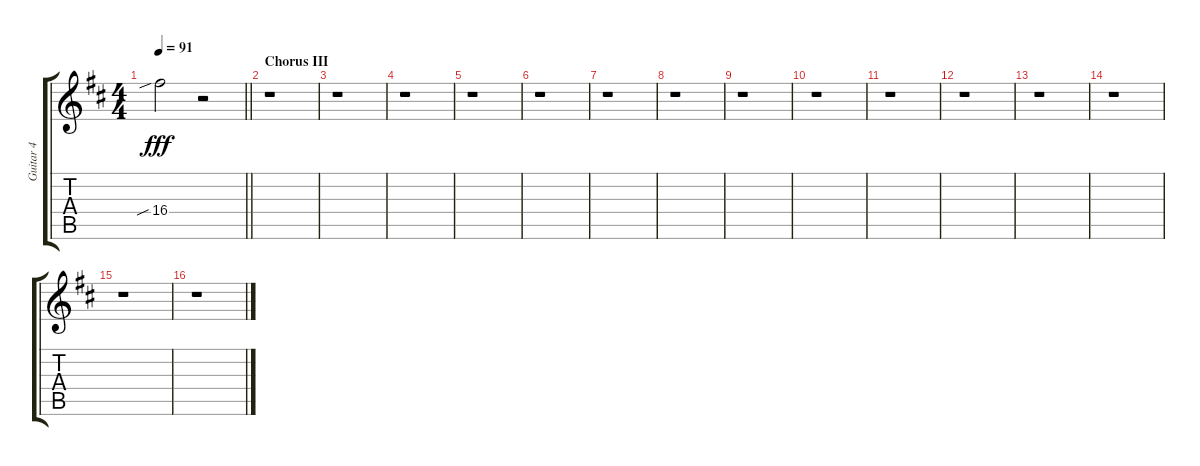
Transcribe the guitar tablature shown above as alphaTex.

\track ("Guitar 4" "Guitar 4") {instrument distortionguitar}
\staff {score tabs}
\tuning (E4 B3 G3 D3 A2 E2) {hide}
\ts (4 4)
\tempo 91
\clef g2
\barLineRight lightlight
\ks d
16.4{sib}.2{dy fff} r.2 |
\section ("" "Chorus III")
r.1 |
r.1 |
r.1 |
r.1 |
r.1 |
r.1 |
r.1 |
r.1 |
r.1 |
r.1 |
r.1 |
r.1 |
r.1 |
r.1 |
r.1
